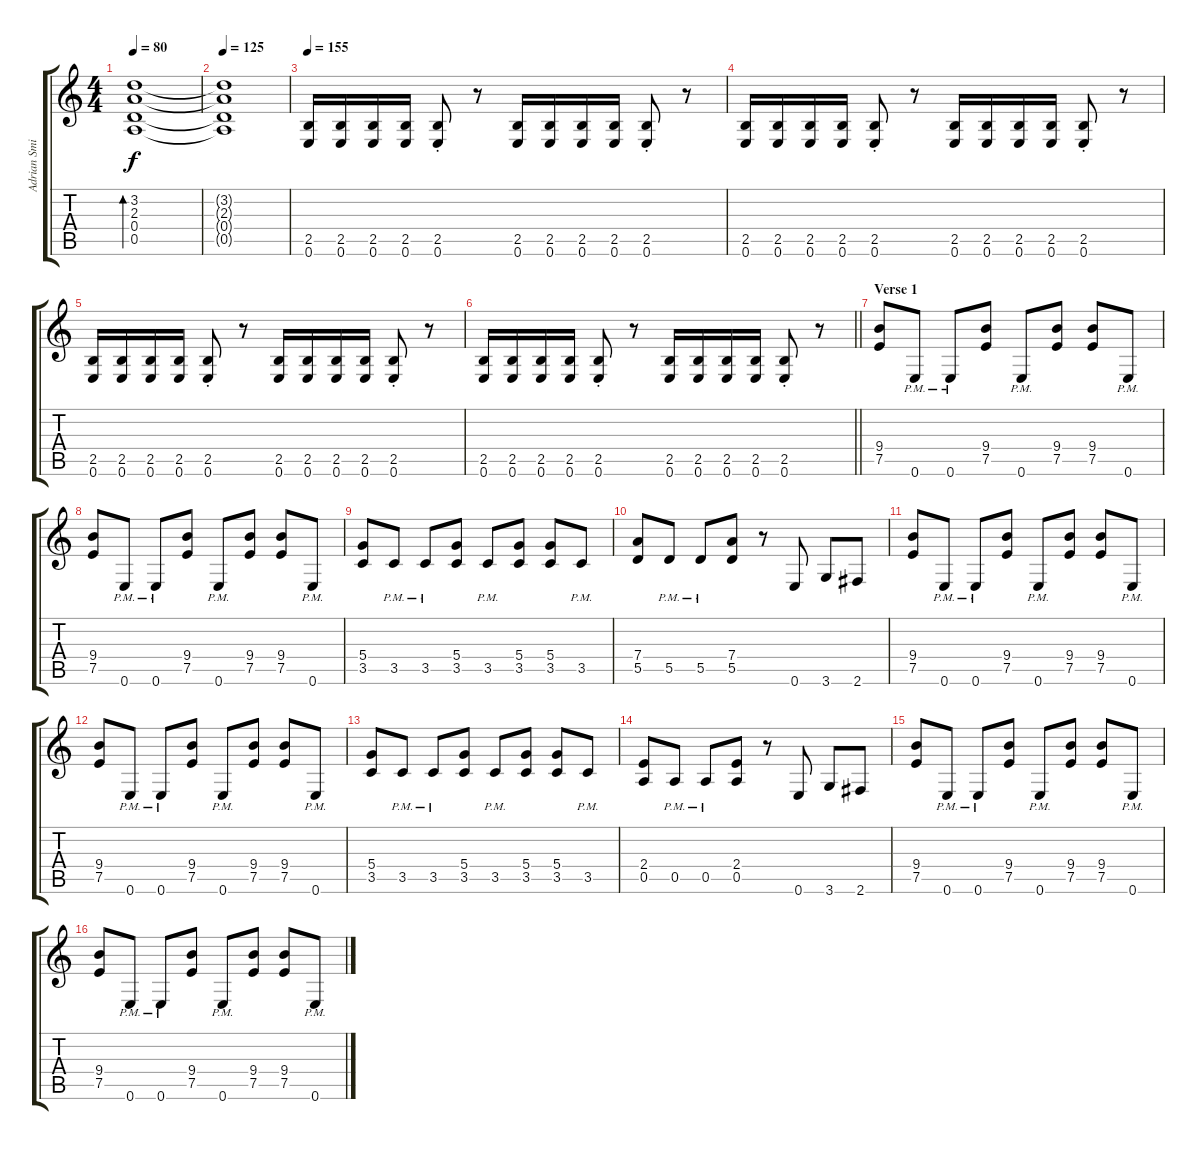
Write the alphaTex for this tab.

\track ("Adrian Smith" "Adrian Smi") {instrument overdrivenguitar}
\staff {score tabs}
\tuning (E4 B3 G3 D3 A2 E2) {hide}
\ts (4 4)
\tempo 80
\clef g2
\ks c
(3.2 2.3 0.4 0.5).1{bd 240 dy f} |
\tempo 125
(3.2{t} 2.3{t} 0.4{t} 0.5{t}).1 |
\tempo 155
(2.5 0.6).16{instrument overdrivenguitar} (2.5 0.6).16 (2.5 0.6).16 (2.5 0.6).16 (2.5{st} 0.6{st}).8 r.8 (2.5 0.6).16 (2.5 0.6).16 (2.5 0.6).16 (2.5 0.6).16 (2.5{st} 0.6{st}).8 r.8 |
(2.5 0.6).16 (2.5 0.6).16 (2.5 0.6).16 (2.5 0.6).16 (2.5{st} 0.6{st}).8 r.8 (2.5 0.6).16 (2.5 0.6).16 (2.5 0.6).16 (2.5 0.6).16 (2.5{st} 0.6{st}).8 r.8 |
(2.5 0.6).16 (2.5 0.6).16 (2.5 0.6).16 (2.5 0.6).16 (2.5{st} 0.6{st}).8 r.8 (2.5 0.6).16 (2.5 0.6).16 (2.5 0.6).16 (2.5 0.6).16 (2.5{st} 0.6{st}).8 r.8 |
\barLineRight lightlight
(2.5 0.6).16 (2.5 0.6).16 (2.5 0.6).16 (2.5 0.6).16 (2.5{st} 0.6{st}).8 r.8 (2.5 0.6).16 (2.5 0.6).16 (2.5 0.6).16 (2.5 0.6).16 (2.5{st} 0.6{st}).8 r.8 |
\section ("" "Verse 1")
(9.4 7.5).8 0.6{pm}.8 0.6{pm}.8 (9.4 7.5).8 0.6{pm}.8 (9.4 7.5).8 (9.4 7.5).8 0.6{pm}.8 |
(9.4 7.5).8 0.6{pm}.8 0.6{pm}.8 (9.4 7.5).8 0.6{pm}.8 (9.4 7.5).8 (9.4 7.5).8 0.6{pm}.8 |
(5.4 3.5).8 3.5{pm}.8 3.5{pm}.8 (5.4 3.5).8 3.5{pm}.8 (5.4 3.5).8 (5.4 3.5).8 3.5{pm}.8 |
(7.4 5.5).8 5.5{pm}.8 5.5{pm}.8 (7.4 5.5).8 r.8 0.6.8 3.6.8 2.6.8 |
(9.4 7.5).8 0.6{pm}.8 0.6{pm}.8 (9.4 7.5).8 0.6{pm}.8 (9.4 7.5).8 (9.4 7.5).8 0.6{pm}.8 |
(9.4 7.5).8 0.6{pm}.8 0.6{pm}.8 (9.4 7.5).8 0.6{pm}.8 (9.4 7.5).8 (9.4 7.5).8 0.6{pm}.8 |
(5.4 3.5).8 3.5{pm}.8 3.5{pm}.8 (5.4 3.5).8 3.5{pm}.8 (5.4 3.5).8 (5.4 3.5).8 3.5{pm}.8 |
(2.4 0.5).8 0.5{pm}.8 0.5{pm}.8 (2.4 0.5).8 r.8 0.6.8 3.6.8 2.6.8 |
(9.4 7.5).8 0.6{pm}.8 0.6{pm}.8 (9.4 7.5).8 0.6{pm}.8 (9.4 7.5).8 (9.4 7.5).8 0.6{pm}.8 |
(9.4 7.5).8 0.6{pm}.8 0.6{pm}.8 (9.4 7.5).8 0.6{pm}.8 (9.4 7.5).8 (9.4 7.5).8 0.6{pm}.8
